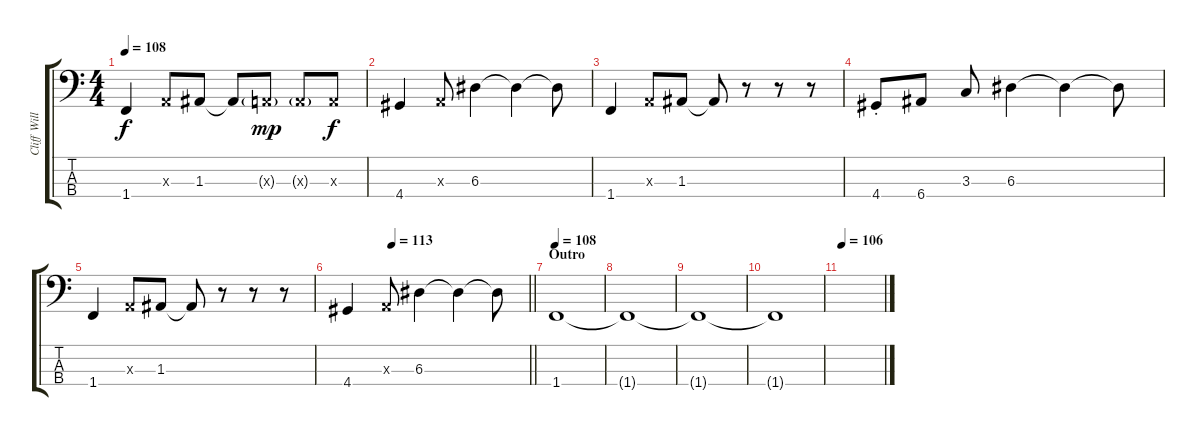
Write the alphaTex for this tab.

\track ("Cliff Williams" "Cliff Will") {instrument electricbassfinger}
\staff {score tabs}
\tuning (G2 D2 A1 E1) {hide}
\ts (4 4)
\tempo 108
\clef f4
\ks c
1.4.4{dy f} 0.3{x}.8 1.3.8 1.3{t}.8 0.3{g x}.8{dy mp} 0.3{g x}.8 0.3{x}.8{dy f} |
4.4.4 0.3{x}.8 6.3.4 6.3{t}.4 6.3{t}.8 |
1.4.4 0.3{x}.8 1.3.8 1.3{t}.8 r.8 r.8 r.8 |
4.4{st}.8 6.4.8 3.3.8 6.3.4 6.3{t}.4 6.3{t}.8 |
1.4.4 0.3{x}.8 1.3.8 1.3{t}.8 r.8 r.8 r.8 |
\tempo (113 0.25)
\barLineRight lightlight
4.4.4 0.3{x}.8 6.3.4 6.3{t}.4 6.3{t}.8 |
\section ("" "Outro")
\tempo 108
1.4.1 |
1.4{t}.1 |
1.4{t}.1 |
1.4{t}.1 |
\tempo 106
